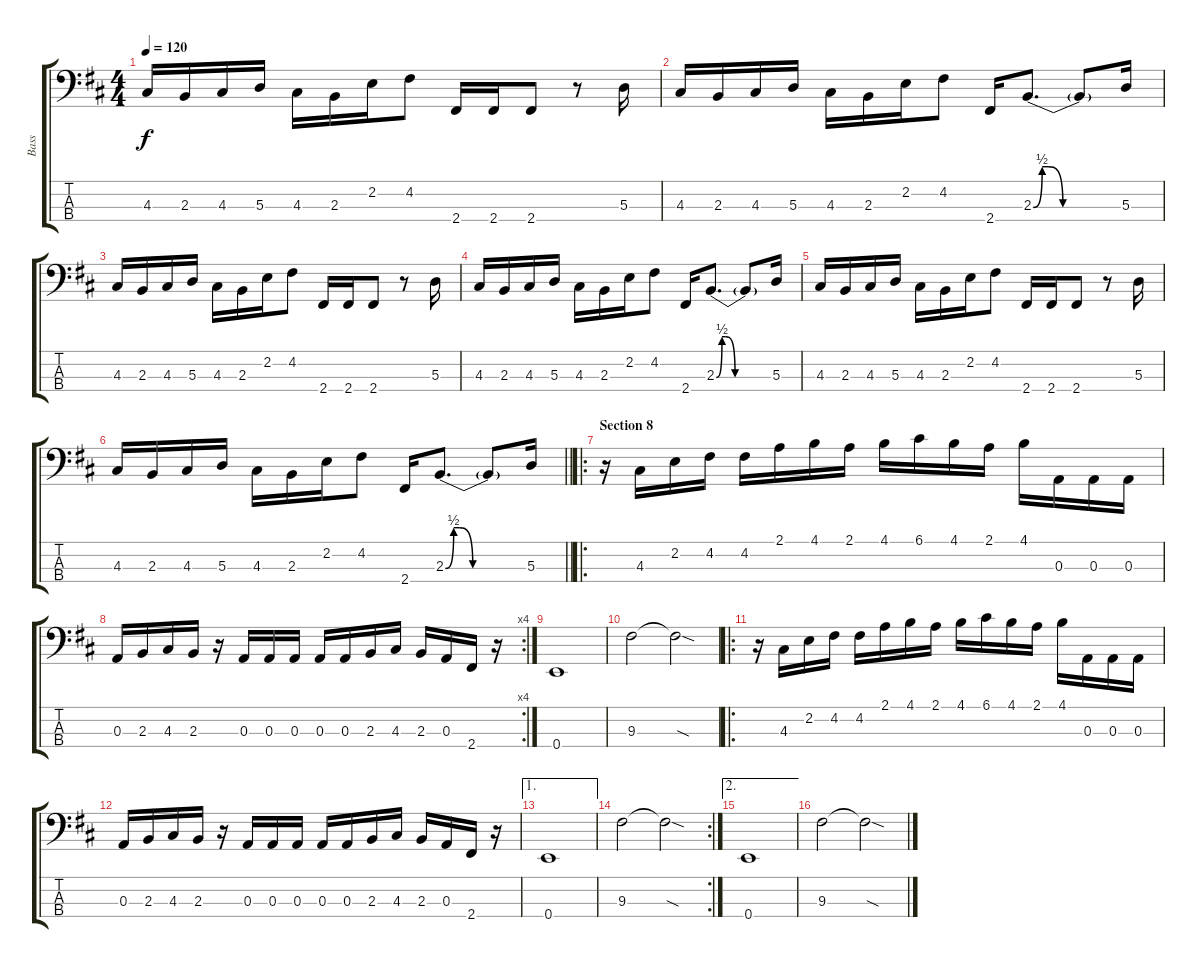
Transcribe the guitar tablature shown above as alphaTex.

\track ("Bass" "Bass") {instrument electricbassfinger}
\staff {score tabs}
\tuning (G2 D2 A1 E1) {hide}
\ts (4 4)
\tempo 120
\clef f4
\ks d
4.3.16{dy f} 2.3.16 4.3.16 5.3.16 4.3.16 2.3.16 2.2.16 4.2.8 2.4.16 2.4.16 2.4.8 r.8 5.3.16 |
4.3.16 2.3.16 4.3.16 5.3.16 4.3.16 2.3.16 2.2.16 4.2.8 2.4.16 2.3{be (custom 0 0 6 2 10 2 20 0 30 0 60 0)}.8{d} 2.3{t}.8 5.3.16 |
4.3.16 2.3.16 4.3.16 5.3.16 4.3.16 2.3.16 2.2.16 4.2.8 2.4.16 2.4.16 2.4.8 r.8 5.3.16 |
4.3.16 2.3.16 4.3.16 5.3.16 4.3.16 2.3.16 2.2.16 4.2.8 2.4.16 2.3{be (custom 0 0 6 2 10 2 20 0 30 0 60 0)}.8{d} 2.3{t}.8 5.3.16 |
4.3.16 2.3.16 4.3.16 5.3.16 4.3.16 2.3.16 2.2.16 4.2.8 2.4.16 2.4.16 2.4.8 r.8 5.3.16 |
\barLineRight lightlight
4.3.16 2.3.16 4.3.16 5.3.16 4.3.16 2.3.16 2.2.16 4.2.8 2.4.16 2.3{be (custom 0 0 6 2 10 2 20 0 30 0 60 0)}.8{d} 2.3{t}.8 5.3.16 |
\ro
\section ("" "Section 8")
r.16 4.3.16 2.2.16 4.2.16 4.2.16 2.1.16 4.1.16 2.1.16 4.1.16 6.1.16 4.1.16 2.1.16 4.1.16 0.3.16 0.3.16 0.3.16 |
\rc 4
0.3.16 2.3.16 4.3.16 2.3.16 r.16 0.3.16 0.3.16 0.3.16 0.3.16 0.3.16 2.3.16 4.3.16 2.3.16 0.3.16 2.4.16 r.16 |
0.4.1 |
9.3.2 9.3{sod t}.2 |
\ro
r.16 4.3.16 2.2.16 4.2.16 4.2.16 2.1.16 4.1.16 2.1.16 4.1.16 6.1.16 4.1.16 2.1.16 4.1.16 0.3.16 0.3.16 0.3.16 |
0.3.16 2.3.16 4.3.16 2.3.16 r.16 0.3.16 0.3.16 0.3.16 0.3.16 0.3.16 2.3.16 4.3.16 2.3.16 0.3.16 2.4.16 r.16 |
\ae 1
0.4.1 |
\rc 2
9.3.2 9.3{sod t}.2 |
\ae 2
0.4.1 |
9.3.2 9.3{sod t}.2
